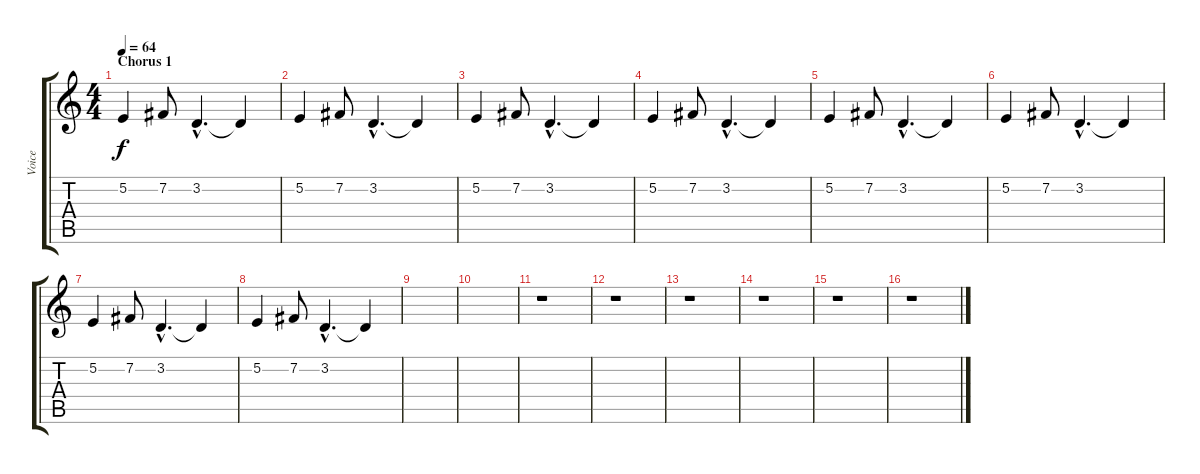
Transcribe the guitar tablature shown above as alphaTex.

\track ("Voice" "Voice") {instrument oboe}
\staff {score tabs}
\tuning (E4 B3 G3 D3 A2 E2) {hide}
\ts (4 4)
\section ("" "Chorus 1")
\tempo 64
\clef g2
\ks c
5.2.4{dy f volume 13} 7.2.8 3.2{hac}.4{d volume 10} 3.2{t}.4 |
5.2.4{volume 13} 7.2.8 3.2{hac}.4{d volume 10} 3.2{t}.4 |
5.2.4{volume 13} 7.2.8 3.2{hac}.4{d volume 10} 3.2{t}.4 |
5.2.4{volume 13} 7.2.8 3.2{hac}.4{d volume 10} 3.2{t}.4 |
5.2.4{volume 13} 7.2.8 3.2{hac}.4{d volume 10} 3.2{t}.4 |
5.2.4{volume 13} 7.2.8 3.2{hac}.4{d volume 10} 3.2{t}.4 |
5.2.4{volume 13} 7.2.8 3.2{hac}.4{d volume 10} 3.2{t}.4 |
5.2.4{volume 13} 7.2.8 3.2{hac}.4{d volume 10} 3.2{t}.4 |
|
|
r.1 |
r.1 |
r.1 |
r.1 |
r.1 |
r.1
